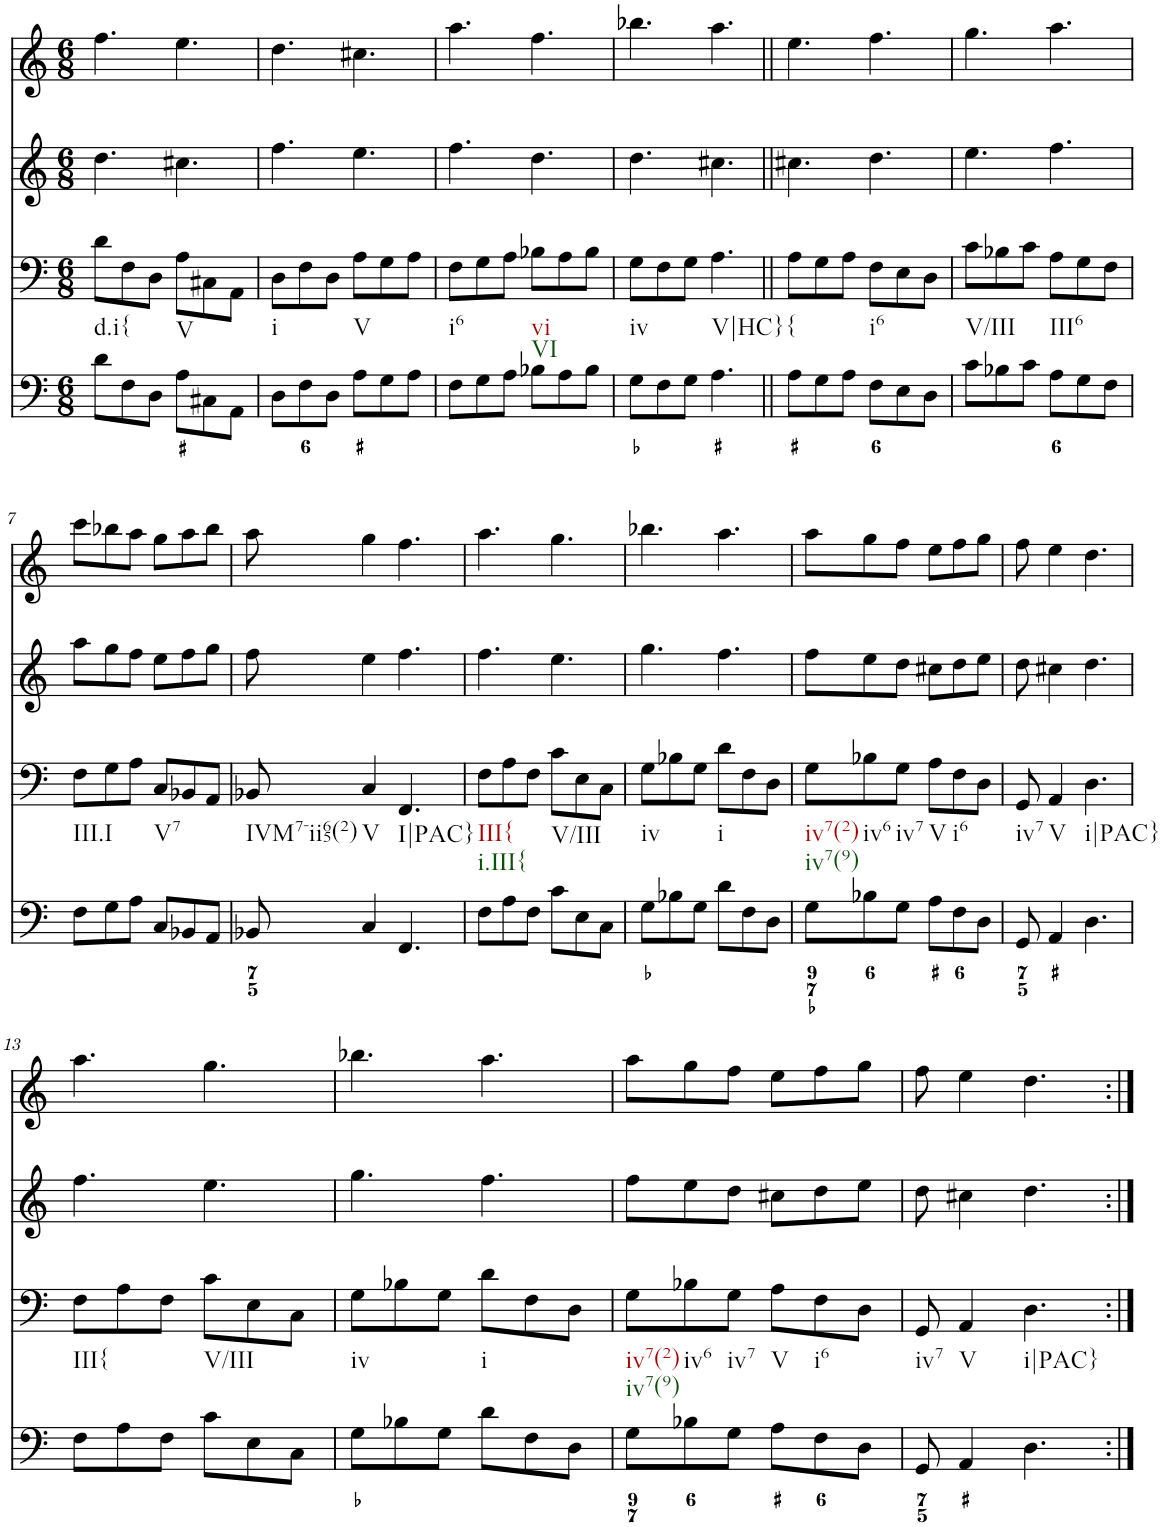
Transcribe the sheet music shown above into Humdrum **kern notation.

**kern	**kern	**kern	**kern
*part4	*part3	*part2	*part1
*staff4	*staff3	*staff2	*staff1
*I"Piano	*I"Piano	*I"Piano	*I"Piano
*I'Pno	*I'Pno	*I'Pno	*I'Pno
*clefF4	*clefF4	*clefG2	*clefG2
*k[]	*k[]	*k[]	*k[]
*M6/8	*M6/8	*M6/8	*M6/8
=1	=1	=1	=1
!	!LO:TX:b:t=d.i{	!	!
8d\L	8d\L	4.dd\	4.ff\
8F\	8F\	.	.
8D\J	8D\J	.	.
!	!LO:TX:b:t=V	!	!
8A\L	8A\L	4.cc#X\	4.ee\
8C#X\	8C#X\	.	.
8AA\J	8AA\J	.	.
=2	=2	=2	=2
!	!LO:TX:b:t=i	!	!
8D\L	8D\L	4.ff\	4.dd\
8F\	8F\	.	.
8D\J	8D\J	.	.
!	!LO:TX:b:t=V	!	!
8A\L	8A\L	4.ee\	4.cc#X\
8G\	8G\	.	.
8A\J	8A\J	.	.
=3	=3	=3	=3
!	!LO:TX:b:t=i6	!	!
8F\L	8F\L	4.ff\	4.aa\
8G\	8G\	.	.
8A\J	8A\J	.	.
!	!LO:TX:b:t=vi	!	!
!	!LO:TX:b:t=VI	!	!
8B-X\L	8B-X\L	4.dd\	4.ff\
8A\	8A\	.	.
8B-\J	8B-\J	.	.
=4	=4	=4	=4
!	!LO:TX:b:t=iv	!	!
8G\L	8G\L	4.dd\	4.bb-X\
8F\	8F\	.	.
8G\J	8G\J	.	.
!	!LO:TX:b:t=V|HC}	!	!
4.A\	4.A\	4.cc#X\	4.aa\
=5||	=5||	=5||	=5||
!	!LO:TX:b:t={	!	!
8A\L	8A\L	4.cc#X\	4.ee\
8G\	8G\	.	.
8A\J	8A\J	.	.
!	!LO:TX:b:t=i6	!	!
8F\L	8F\L	4.dd\	4.ff\
8E\	8E\	.	.
8D\J	8D\J	.	.
=6	=6	=6	=6
!	!LO:TX:b:t=V/III	!	!
8c\L	8c\L	4.ee\	4.gg\
8B-X\	8B-X\	.	.
8c\J	8c\J	.	.
!	!LO:TX:b:t=III6	!	!
8A\L	8A\L	4.ff\	4.aa\
8G\	8G\	.	.
8F\J	8F\J	.	.
!!LO:LB:g=z
=7	=7	=7	=7
!	!LO:TX:b:t=III.I	!	!
8F\L	8F\L	8aa\L	8ccc\L
8G\	8G\	8gg\	8bb-X\
8A\J	8A\J	8ff\J	8aa\J
!	!LO:TX:b:t=V7	!	!
8C/L	8C/L	8ee\L	8gg\L
8BB-X/	8BB-X/	8ff\	8aa\
8AA/J	8AA/J	8gg\J	8bb-\J
=8	=8	=8	=8
!	!LO:TX:b:t=IVM7-ii65(2)	!	!
8BB-X/	8BB-X/	8ff\	8aa\
!	!LO:TX:b:t=V	!	!
4C/	4C/	4ee\	4gg\
!	!LO:TX:b:t=I|PAC}	!	!
4.FF/	4.FF/	4.ff\	4.ff\
=9	=9	=9	=9
!	!LO:TX:b:t=III{	!	!
!	!LO:TX:b:t=i.III{	!	!
8F\L	8F\L	4.ff\	4.aa\
8A\	8A\	.	.
8F\J	8F\J	.	.
!	!LO:TX:b:t=V/III	!	!
8c\L	8c\L	4.ee\	4.gg\
8E\	8E\	.	.
8C\J	8C\J	.	.
=10	=10	=10	=10
!	!LO:TX:b:t=iv	!	!
8G\L	8G\L	4.gg\	4.bb-X\
8B-X\	8B-X\	.	.
8G\J	8G\J	.	.
!	!LO:TX:b:t=i	!	!
8d\L	8d\L	4.ff\	4.aa\
8F\	8F\	.	.
8D\J	8D\J	.	.
=11	=11	=11	=11
!	!LO:TX:b:t=iv7(2)	!	!
!	!LO:TX:b:t=iv7(9)	!	!
8G\L	8G\L	8ff\L	8aa\L
!	!LO:TX:b:t=iv6	!	!
8B-X\	8B-X\	8ee\	8gg\
!	!LO:TX:b:t=iv7	!	!
8G\J	8G\J	8dd\J	8ff\J
!	!LO:TX:b:t=V	!	!
8A\L	8A\L	8cc#X\L	8ee\L
!	!LO:TX:b:t=i6	!	!
8F\	8F\	8dd\	8ff\
8D\J	8D\J	8ee\J	8gg\J
=12	=12	=12	=12
!	!LO:TX:b:t=iv7	!	!
8GG/	8GG/	8dd\	8ff\
!	!LO:TX:b:t=V	!	!
4AA/	4AA/	4cc#X\	4ee\
!	!LO:TX:b:t=i|PAC}	!	!
4.D\	4.D\	4.dd\	4.dd\
!!LO:LB:g=z
=13	=13	=13	=13
!	!LO:TX:b:t=III{	!	!
8F\L	8F\L	4.ff\	4.aa\
8A\	8A\	.	.
8F\J	8F\J	.	.
!	!LO:TX:b:t=V/III	!	!
8c\L	8c\L	4.ee\	4.gg\
8E\	8E\	.	.
8C\J	8C\J	.	.
=14	=14	=14	=14
!	!LO:TX:b:t=iv	!	!
8G\L	8G\L	4.gg\	4.bb-X\
8B-X\	8B-X\	.	.
8G\J	8G\J	.	.
!	!LO:TX:b:t=i	!	!
8d\L	8d\L	4.ff\	4.aa\
8F\	8F\	.	.
8D\J	8D\J	.	.
=15	=15	=15	=15
!	!LO:TX:b:t=iv7(2)	!	!
!	!LO:TX:b:t=iv7(9)	!	!
8G\L	8G\L	8ff\L	8aa\L
!	!LO:TX:b:t=iv6	!	!
8B-X\	8B-X\	8ee\	8gg\
!	!LO:TX:b:t=iv7	!	!
8G\J	8G\J	8dd\J	8ff\J
!	!LO:TX:b:t=V	!	!
8A\L	8A\L	8cc#X\L	8ee\L
!	!LO:TX:b:t=i6	!	!
8F\	8F\	8dd\	8ff\
8D\J	8D\J	8ee\J	8gg\J
=16	=16	=16	=16
!	!LO:TX:b:t=iv7	!	!
8GG/	8GG/	8dd\	8ff\
!	!LO:TX:b:t=V	!	!
4AA/	4AA/	4cc#X\	4ee\
!	!LO:TX:b:t=i|PAC}	!	!
4.D\	4.D\	4.dd\	4.dd\
=:|!	=:|!	=:|!	=:|!
*-	*-	*-	*-
